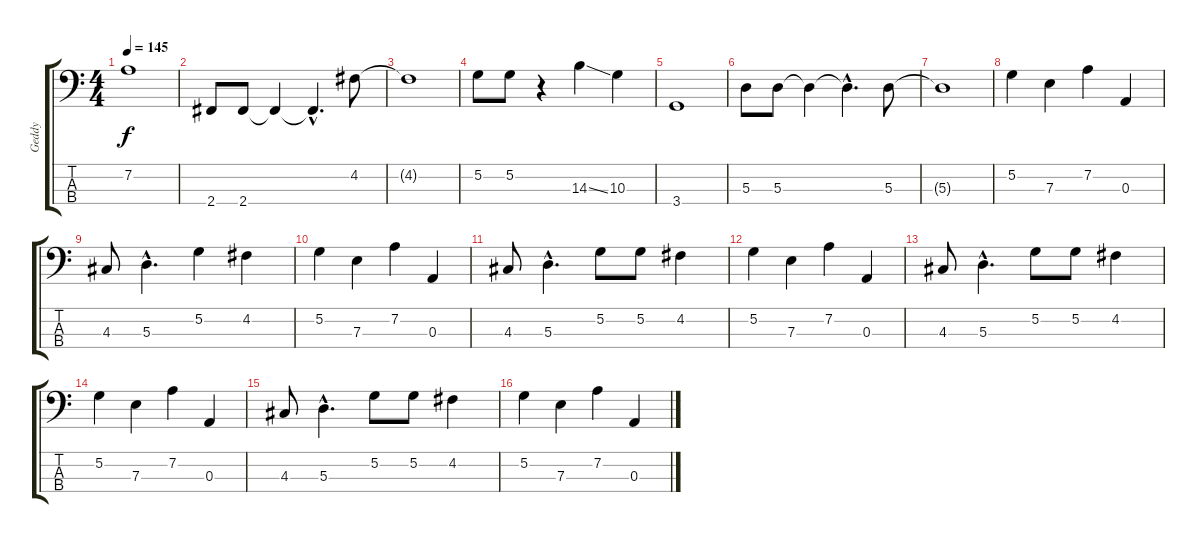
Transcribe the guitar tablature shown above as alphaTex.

\track ("Geddy" "Geddy") {instrument electricbassfinger}
\staff {score tabs}
\tuning (G2 D2 A1 E1) {hide}
\ts (4 4)
\tempo 145
\clef f4
\ks c
7.2{t}.1{dy f} |
2.4.8 2.4.8 2.4{t}.4 2.4{hac t}.4{d} 4.2.8 |
4.2{t}.1 |
5.2.8 5.2.8 r.4 14.3{ss}.4 10.3.4 |
3.4.1 |
5.3.8 5.3.8 5.3{t}.4 5.3{hac t}.4{d} 5.3.8 |
5.3{t}.1 |
5.2.4 7.3.4 7.2.4 0.3.4 |
4.3.8 5.3{hac}.4{d} 5.2.4 4.2.4 |
5.2.4 7.3.4 7.2.4 0.3.4 |
4.3.8 5.3{hac}.4{d} 5.2.8 5.2.8 4.2.4 |
5.2.4{volume 12} 7.3.4 7.2.4 0.3.4 |
4.3.8{volume 11} 5.3{hac}.4{d} 5.2.8 5.2.8 4.2.4 |
5.2.4{volume 9} 7.3.4 7.2.4 0.3.4 |
4.3.8{volume 7} 5.3{hac}.4{d} 5.2.8 5.2.8 4.2.4 |
5.2.4{volume 5} 7.3.4 7.2.4 0.3.4
